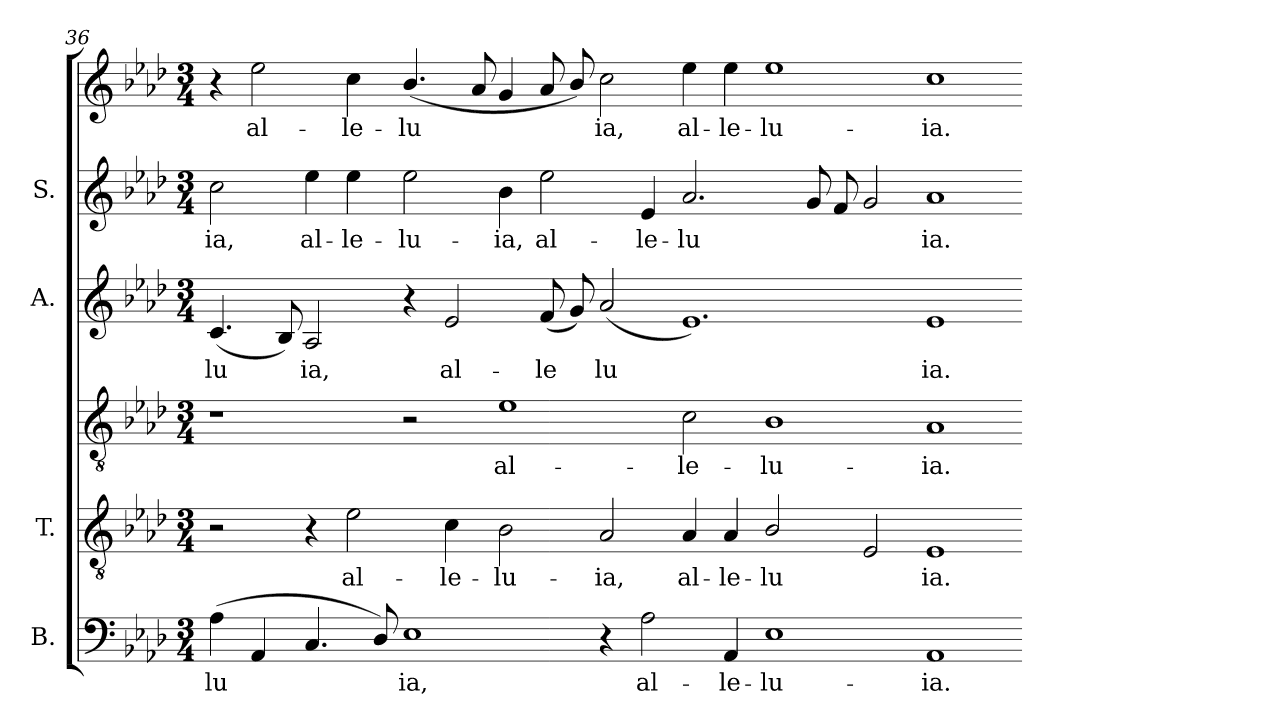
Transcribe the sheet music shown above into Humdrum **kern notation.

**kern	**text	**kern	**text	**kern	**text	**kern	**text	**kern	**text	**kern	**text
*part4	*part4	*part3	*part3	*part3	*part3	*part2	*part2	*part1	*part1	*part1	*part1
*staff6	*staff6	*staff5	*staff5	*staff4	*staff4	*staff3	*staff3	*staff2	*staff2	*staff1	*staff1
*I"B.	*	*I"T.	*	*	*	*I"A.	*	*I"S.	*	*	*
!!LO:LB:g=z
*clefF4	*	*clefGv2	*	*clefGv2	*	*clefG2	*	*clefG2	*	*clefG2	*
*k[b-e-a-d-]	*	*k[b-e-a-d-]	*	*k[b-e-a-d-]	*	*k[b-e-a-d-]	*	*k[b-e-a-d-]	*	*k[b-e-a-d-]	*
*A-:	*	*A-:	*	*A-:	*	*A-:	*	*A-:	*	*A-:	*
*M3/4	*	*M3/4	*	*M3/4	*	*M3/4	*	*M3/4	*	*M3/4	*
=36	=36	=36	=36	=36	=36	=36	=36	=36	=36	=36	=36
!	!LO:LY:b	!	!	!	!	!	!LO:LY:b	!	!LO:LY:b	!	!
(>4A-	lu	2r	.	1r	.	(<4.c	-lu	2cc	ia,	4r	.
!	!	!	!	!	!	!	!	!	!	!	!LO:LY:b
4AA-	.	.	.	.	.	.	.	.	.	2ee-	al-
.	.	.	.	.	.	8B-)	.	.	.	.	.
!	!	!	!	!	!	!	!LO:LY:b	!	!LO:LY:b	!	!
4.C	.	4r	.	.	.	2A-	ia,	4ee-	al-	.	.
!	!	!	!LO:LY:b	!	!	!	!	!	!LO:LY:b	!	!LO:LY:b
.	.	2e-	al-	.	.	.	.	4ee-	-le-	4cc	-le-
8D-/)	.	.	.	.	.	.	.	.	.	.	.
!	!LO:LY:b	!	!	!	!	!	!	!	!LO:LY:b	!	!LO:LY:b
1E-	ia,	.	.	2r	.	4r	.	2ee-	-lu-	(<4.b-/	-lu
!	!	!	!LO:LY:b	!	!	!	!LO:LY:b	!	!	!	!
.	.	4c	-le-	.	.	2e-	al-	.	.	.	.
.	.	.	.	.	.	.	.	.	.	8a-/	.
!	!	!	!LO:LY:b	!	!LO:LY:b	!	!	!	!LO:LY:b	!	!
.	.	2B-	-lu-	1e-	al-	.	.	4b-	-ia,	4g/	.
!	!	!	!	!	!	!	!LO:LY:b	!	!LO:LY:b	!	!
.	.	.	.	.	.	(<8f	-le	2ee-	al-	8a-/	.
.	.	.	.	.	.	8g)	.	.	.	8b-/)	.
!	!	!	!LO:LY:b	!	!	!	!LO:LY:b	!	!	!	!LO:LY:b
4r	.	2A-	-ia,	.	.	(<2a-	lu	.	.	2cc	ia,
!	!LO:LY:b	!	!	!	!	!	!	!	!LO:LY:b	!	!
2A-	al-	.	.	.	.	.	.	4e-	-le-	.	.
!	!	!	!LO:LY:b	!	!LO:LY:b	!	!	!	!LO:LY:b	!	!LO:LY:b
.	.	4A-	al-	2c	-le-	1.e-)	.	2.a-	-lu	4ee-	al-
!	!LO:LY:b	!	!LO:LY:b	!	!	!	!	!	!	!	!LO:LY:b
4AA-	-le-	4A-	-le-	.	.	.	.	.	.	4ee-	-le-
!	!LO:LY:b	!	!LO:LY:b	!	!LO:LY:b	!	!	!	!	!	!LO:LY:b
1E-	-lu-	2B-/	-lu	1B-	-lu-	.	.	.	.	1ee-	-lu-
.	.	.	.	.	.	.	.	8g	.	.	.
.	.	.	.	.	.	.	.	8f	.	.	.
.	.	2E-	.	.	.	.	.	2g	.	.	.
!	!LO:LY:b	!	!LO:LY:b	!	!LO:LY:b	!	!LO:LY:b	!	!LO:LY:b	!	!LO:LY:b
1AA-	-ia.	1E-	ia.	1A-	-ia.	1e-	ia.	1a-	ia.	1cc	-ia.
=-	=-	=-	=-	=-	=-	=-	=-	=-	=-	=-	=-
*-	*-	*-	*-	*-	*-	*-	*-	*-	*-	*-	*-
